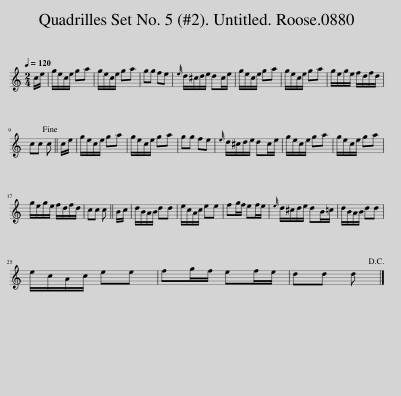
X:1
L:1/8
Q:1/4=120
M:2/4
I:linebreak $
K:C
V:1 treble
V:1
 c/e/ | g/e/c/e/ ga | g/e/c/e/ ga | gg fe |{e} d/^c/d/e/ dc/e/ | %5
 g/e/c/e/ ga | g/e/c/e/ ga | g/e/g/e/ f/d/f/d/ |$ cc c!fine! || c/e/ | %10
 g/e/c/e/ ga | g/e/c/e/ ga | gg fe |{e} d/^c/d/e/ dc/e/ | g/e/c/e/ ga | %15
 g/e/c/e/ ga |$ g/e/g/e/ f/d/f/d/ | cc c || B/c/ | d/B/A/B/ dd | %20
 e/c/A/c/ ee | fg/f/ ef/e/ |{e} d/^c/d/e/ dB/=c/ | d/B/A/B/ dd |$ e/c/A/c/ ee | %25
 fg/f/ ef/e/ | dd d!D.C.! |] %27
